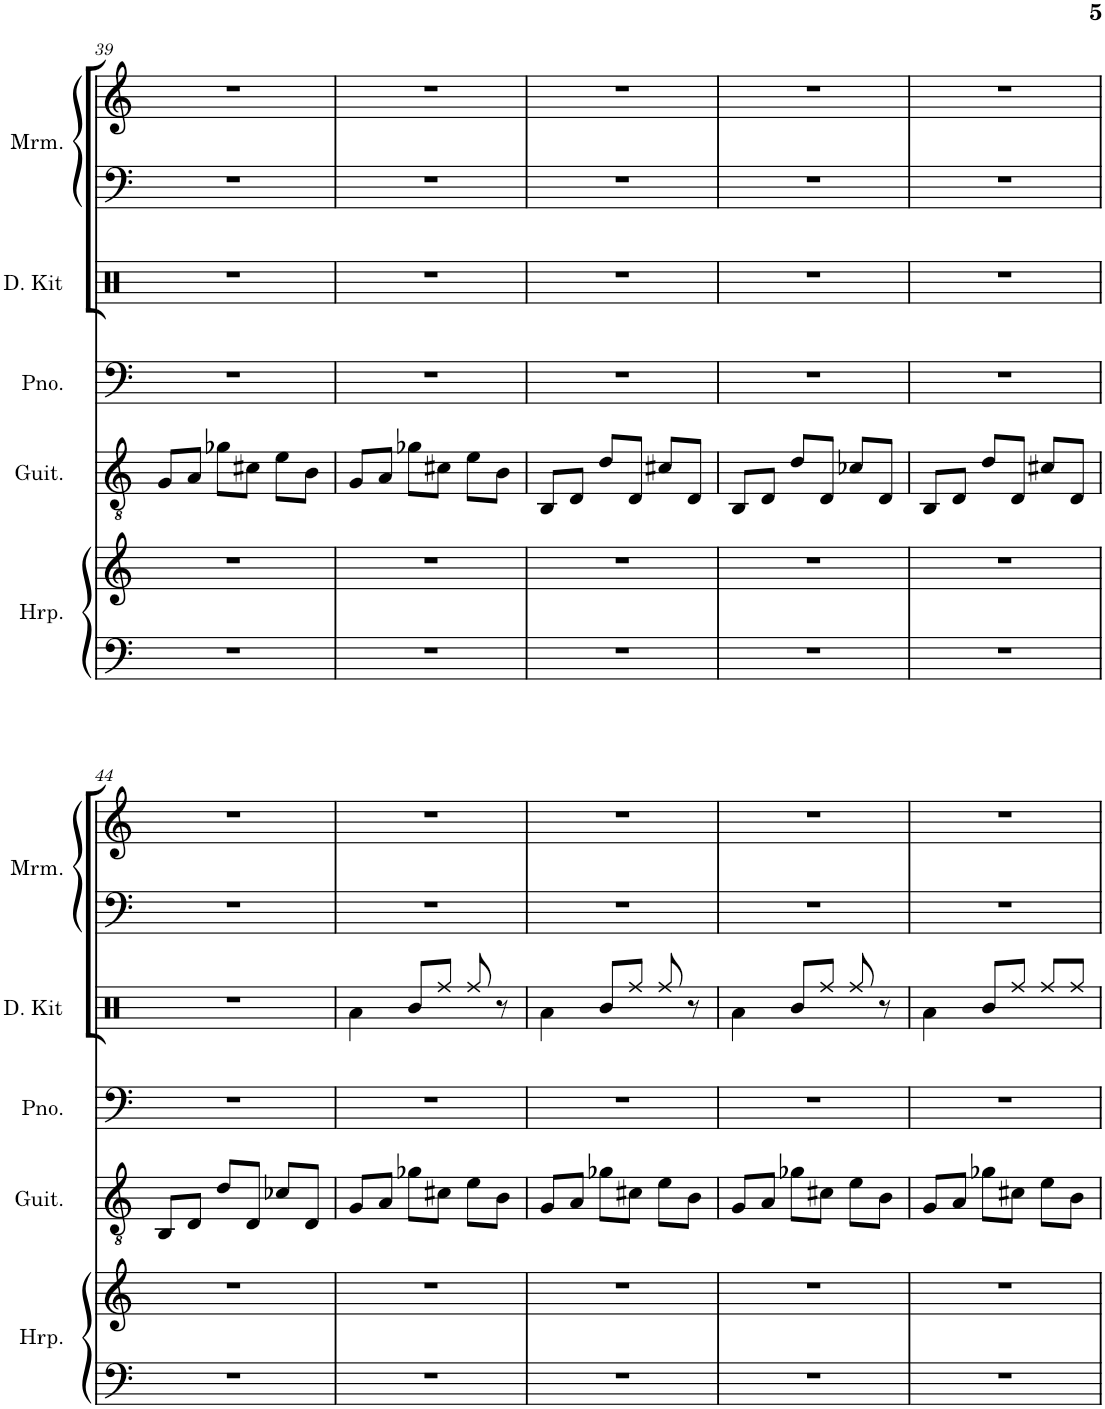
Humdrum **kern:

**kern	**kern	**kern	**kern	**kern	**kern	**kern
*part5	*part5	*part4	*part3	*part2	*part1	*part1
*staff7	*staff6	*staff5	*staff4	*staff3	*staff2	*staff1
*I"Harp	*	*I"Acoustic Guitar	*I"Piano	*I"Drum Kit	*I"Marimba	*
*I'Hrp.	*	*I'Guit.	*I'Pno.	*I'D. Kit	*I'Mrm.	*
!!LO:PB:g=z
*clefF4	*clefG2	*clefGv2	*clefF4	*clefX	*clefF4	*clefG2
*k[]	*k[]	*k[]	*k[]	*k[]	*k[]	*k[]
*M3/4	*M3/4	*M3/4	*M3/4	*M3/4	*M3/4	*M3/4
=39	=39	=39	=39	=39	=39	=39
2.r	2.r	8G/L	2.r	2.r	2.r	2.r
.	.	8A/J	.	.	.	.
.	.	8g-X\L	.	.	.	.
.	.	8c#X\J	.	.	.	.
.	.	8e\L	.	.	.	.
.	.	8B\J	.	.	.	.
=40	=40	=40	=40	=40	=40	=40
2.r	2.r	8G/L	2.r	2.r	2.r	2.r
.	.	8A/J	.	.	.	.
.	.	8g-X\L	.	.	.	.
.	.	8c#X\J	.	.	.	.
.	.	8e\L	.	.	.	.
.	.	8B\J	.	.	.	.
=41	=41	=41	=41	=41	=41	=41
2.r	2.r	8BB/L	2.r	2.r	2.r	2.r
.	.	8D/J	.	.	.	.
.	.	8d/L	.	.	.	.
.	.	8D/J	.	.	.	.
.	.	8c#X/L	.	.	.	.
.	.	8D/J	.	.	.	.
=42	=42	=42	=42	=42	=42	=42
2.r	2.r	8BB/L	2.r	2.r	2.r	2.r
.	.	8D/J	.	.	.	.
.	.	8d/L	.	.	.	.
.	.	8D/J	.	.	.	.
.	.	8c-X/L	.	.	.	.
.	.	8D/J	.	.	.	.
=43	=43	=43	=43	=43	=43	=43
2.r	2.r	8BB/L	2.r	2.r	2.r	2.r
.	.	8D/J	.	.	.	.
.	.	8d/L	.	.	.	.
.	.	8D/J	.	.	.	.
.	.	8c#X/L	.	.	.	.
.	.	8D/J	.	.	.	.
!!LO:LB:g=z
=44	=44	=44	=44	=44	=44	=44
2.r	2.r	8BB/L	2.r	2.r	2.r	2.r
.	.	8D/J	.	.	.	.
.	.	8d/L	.	.	.	.
.	.	8D/J	.	.	.	.
.	.	8c-X/L	.	.	.	.
.	.	8D/J	.	.	.	.
=45	=45	=45	=45	=45	=45	=45
2.r	2.r	8G/L	2.r	4Ra\	2.r	2.r
.	.	8A/J	.	.	.	.
.	.	8g-X\L	.	8R/L	.	.
.	.	8c#X\J	.	8Rff/J	.	.
.	.	8e\L	.	8Rff/	.	.
.	.	8B\J	.	8r	.	.
=46	=46	=46	=46	=46	=46	=46
2.r	2.r	8G/L	2.r	4Ra\	2.r	2.r
.	.	8A/J	.	.	.	.
.	.	8g-X\L	.	8R/L	.	.
.	.	8c#X\J	.	8Rff/J	.	.
.	.	8e\L	.	8Rff/	.	.
.	.	8B\J	.	8r	.	.
=47	=47	=47	=47	=47	=47	=47
2.r	2.r	8G/L	2.r	4Ra\	2.r	2.r
.	.	8A/J	.	.	.	.
.	.	8g-X\L	.	8R/L	.	.
.	.	8c#X\J	.	8Rff/J	.	.
.	.	8e\L	.	8Rff/	.	.
.	.	8B\J	.	8r	.	.
=48	=48	=48	=48	=48	=48	=48
2.r	2.r	8G/L	2.r	4Ra\	2.r	2.r
.	.	8A/J	.	.	.	.
.	.	8g-X\L	.	8R/L	.	.
.	.	8c#X\J	.	8Rff/J	.	.
.	.	8e\L	.	8Rff/L	.	.
.	.	8B\J	.	8Rff/J	.	.
=	=	=	=	=	=	=
*-	*-	*-	*-	*-	*-	*-
